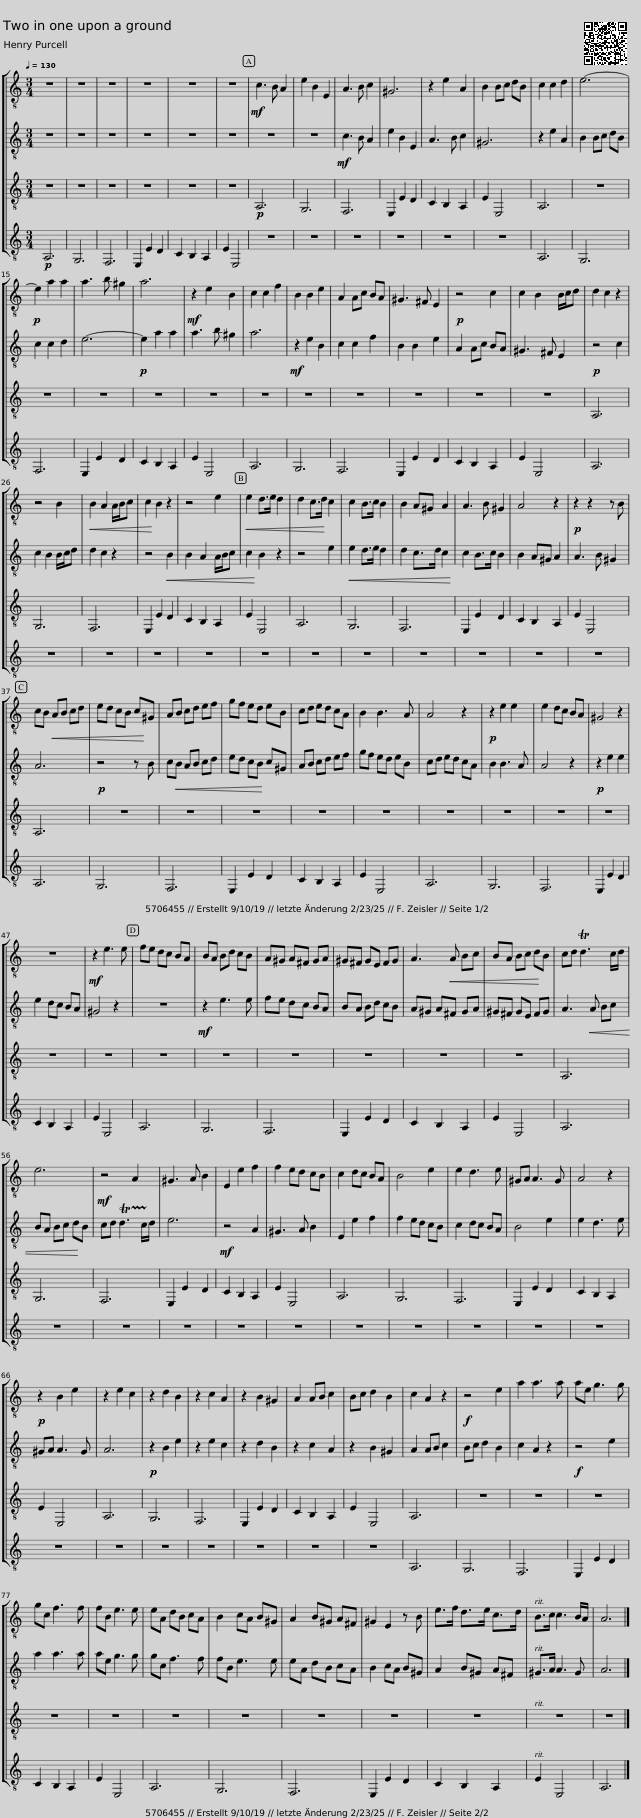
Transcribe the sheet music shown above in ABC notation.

X:1
%%score [ 1 2 3 4 ]
L:1/8
Q:1/4=130
M:3/4
I:linebreak $
K:C
V:1 treble-8
V:2 treble-8
V:3 treble-8
V:4 treble-8
V:1
 z6 | z6 | z6 | z6 | z6 | %5
 z6 |!mf! c3 B A2 | e2 B2 E2 | A3 B c2 | ^G6 | %10
 z2 e2 A2 | B2 Bc dB | c2 c2 d2 | e6- |$!p! e2 a2 a2 | %15
 a3 b ^g2 | a6 |!mf! z2 e2 B2 | c2 c2 f2 | B2 B2 e2 | %20
 A2 Ac BA | ^G3 ^F E2 |!p! z4 c2 | c2 B2 B/c/d | d2 c2 z2 |$ %25
 z4 B2 |!<(! B2 A2 A/B/c | c2!<)! B2 z2 | z4 e2 |!<(! e2 d>e d2 | %30
 d2 c>d!<)! c2 | c2 B>c B2 | B2 A^G A2 | A3 B ^G2 | A4 z2 | %35
!p! z2 z2 z B |$ cB!<(! AB cd | ed cB c!<)!^G | AB cd ef | gf ed eB | %40
 cd ed cA | B2 B3 A | A4 z2 |!p! z2 e2 e2 | e2 dc BA | %45
 ^G4 z2 |$ z6 |!mf! z2 e3 e | fe dc BA | BA Bd cB | %50
 A^G A^F GA | ^G^F GE FG | A3!<(! A Bc | BA Bc d!<)!B | cd Td3 c/d/ |$ %55
 e6 |!mf! z4 A2 | ^G3 A B2 | E2 e2 f2 | f2 ed cB | %60
 c2 dc BA | B4 e2 | e2 d3 e | ^GA A3 G | A4 z2 |$ %65
!p! z2 B2 e2 | z2 e2 c2 | z2 d2 B2 | z2 c2 A2 | z2 B2 ^G2 | %70
 A2 AB c2 | Bc d2 B2 | c2 A2 z2 |!f! z4 e2 | a2 a3 a | %75
 ae g3 g |$ gc f3 f | fB e3 e | eA dB cA | B2 cA B^G | %80
 A2 B^G A^F | ^G2 E2 z B | e>f d>e c>d | B>c c3 B/A/ | A6 |] %85
V:2
 z6 | z6 | z6 | z6 | z6 | %5
 z6 | z6 | z6 |!mf! c3 B A2 | e2 B2 E2 | %10
 A3 B c2 | ^G6 | z2 e2 A2 | B2 Bc dB |$ c2 c2 d2 | %15
 e6- |!p! e2 a2 a2 | a3 b ^g2 | a6 |!mf! z2 e2 B2 | %20
 c2 c2 f2 | B2 B2 e2 | A2 Ac BA | ^G3 ^F E2 |!p! z4 c2 |$ %25
 c2 B2 B/c/d | d2 c2 z2 | z4!<(! B2 | B2 A2 A/B/c | c2!<)! B2 z2 | %30
 z4 e2 |!<(! e2 d>e d2 | d2 c>d c2!<)! | c2 B>c B2 | B2 A^G A2 | %35
 A3 B ^G2 |$ A6 |!p! z4 z B | c!<(!B AB cd | ed cB!<)! c^G | %40
 AB cd ef | gf ed eB | cd ed cA | B2 B3 A | A4 z2 | %45
!p! z2 e2 e2 |$ e2 dc BA | ^G4 z2 | z6 |!mf! z2 e3 e | %50
 fe dc BA | BA Bd cB | A^G A^F GA | ^G^F GE FG | A3!<(! A Bc |$ %55
 BA Bc d!<)!B | cd !trill(!Td3 c/!trill)!d/ | e6 |!mf! z4 A2 | ^G3 A B2 | %60
 E2 e2 f2 | f2 ed cB | c2 dc BA | B4 e2 | e2 d3 e |$ %65
 ^GA A3 G | A6 |!p! z2 B2 e2 | z2 e2 c2 | z2 d2 B2 | %70
 z2 c2 A2 | z2 B2 ^G2 | A2 AB c2 | Bc d2 B2 | c2 A2 z2 | %75
!f! z4 e2 |$ a2 a3 a | ae g3 g | gc f3 f | fB e3 e | %80
 eA dB cA | B2 cA B^G | A2 B^G A^F | ^G>A A3 G | A6 |] %85
V:3
 z6 | z6 | z6 | z6 | z6 | %5
 z6 |!p! A,6 | G,6 | F,6 | E,2 E2 D2 | %10
 C2 B,2 A,2 | E2 E,4 | A,6 | z6 |$ z6 | %15
 z6 | z6 | z6 | z6 | z6 | %20
 z6 | z6 | z6 | z6 | A,6 |$ %25
 G,6 | F,6 | E,2 E2 D2 | C2 B,2 A,2 | E2 E,4 | %30
 A,6 | G,6 | F,6 | E,2 E2 D2 | C2 B,2 A,2 | %35
 E2 E,4 |$ A,6 | z6 | z6 | z6 | %40
 z6 | z6 | z6 | z6 | z6 | %45
 z6 |$ z6 | z6 | z6 | z6 | %50
 z6 | z6 | z6 | z6 | A,6 |$ %55
 G,6 | F,6 | E,2 E2 D2 | C2 B,2 A,2 | E2 E,4 | %60
 A,6 | G,6 | F,6 | E,2 E2 D2 | C2 B,2 A,2 |$ %65
 E2 E,4 | A,6 | G,6 | F,6 | E,2 E2 D2 | %70
 C2 B,2 A,2 | E2 E,4 | A,6 | z6 | z6 | %75
 z6 |$ z6 | z6 | z6 | z6 | %80
 z6 | z6 | z6 | z6 | z6 |] %85
V:4
!p! A,6 | G,6 | F,6 | E,2 E2 D2 | C2 B,2 A,2 | %5
 E2 E,4 | z6 | z6 | z6 | z6 | %10
 z6 | z6 | A,6 | G,6 |$ F,6 | %15
 E,2 E2 D2 | C2 B,2 A,2 | E2 E,4 | A,6 | G,6 | %20
 F,6 | E,2 E2 D2 | C2 B,2 A,2 | E2 E,4 | A,6 |$ %25
 z6 | z6 | z6 | z6 | z6 | %30
 z6 | z6 | z6 | z6 | z6 | %35
 z6 |$ A,6 | G,6 | F,6 | E,2 E2 D2 | %40
 C2 B,2 A,2 | E2 E,4 | A,6 | G,6 | F,6 | %45
 E,2 E2 D2 |$ C2 B,2 A,2 | E2 E,4 | A,6 | G,6 | %50
 F,6 | E,2 E2 D2 | C2 B,2 A,2 | E2 E,4 | A,6 |$ %55
 z6 | z6 | z6 | z6 | z6 | %60
 z6 | z6 | z6 | z6 | z6 |$ %65
 z6 | z6 | z6 | z6 | z6 | %70
 z6 | z6 | A,6 | G,6 | F,6 | %75
 E,2 E2 D2 |$ C2 B,2 A,2 | E2 E,4 | A,6 | G,6 | %80
 F,6 | E,2 E2 D2 | C2 B,2 A,2 | E2 E,4 | A,6 |] %85
